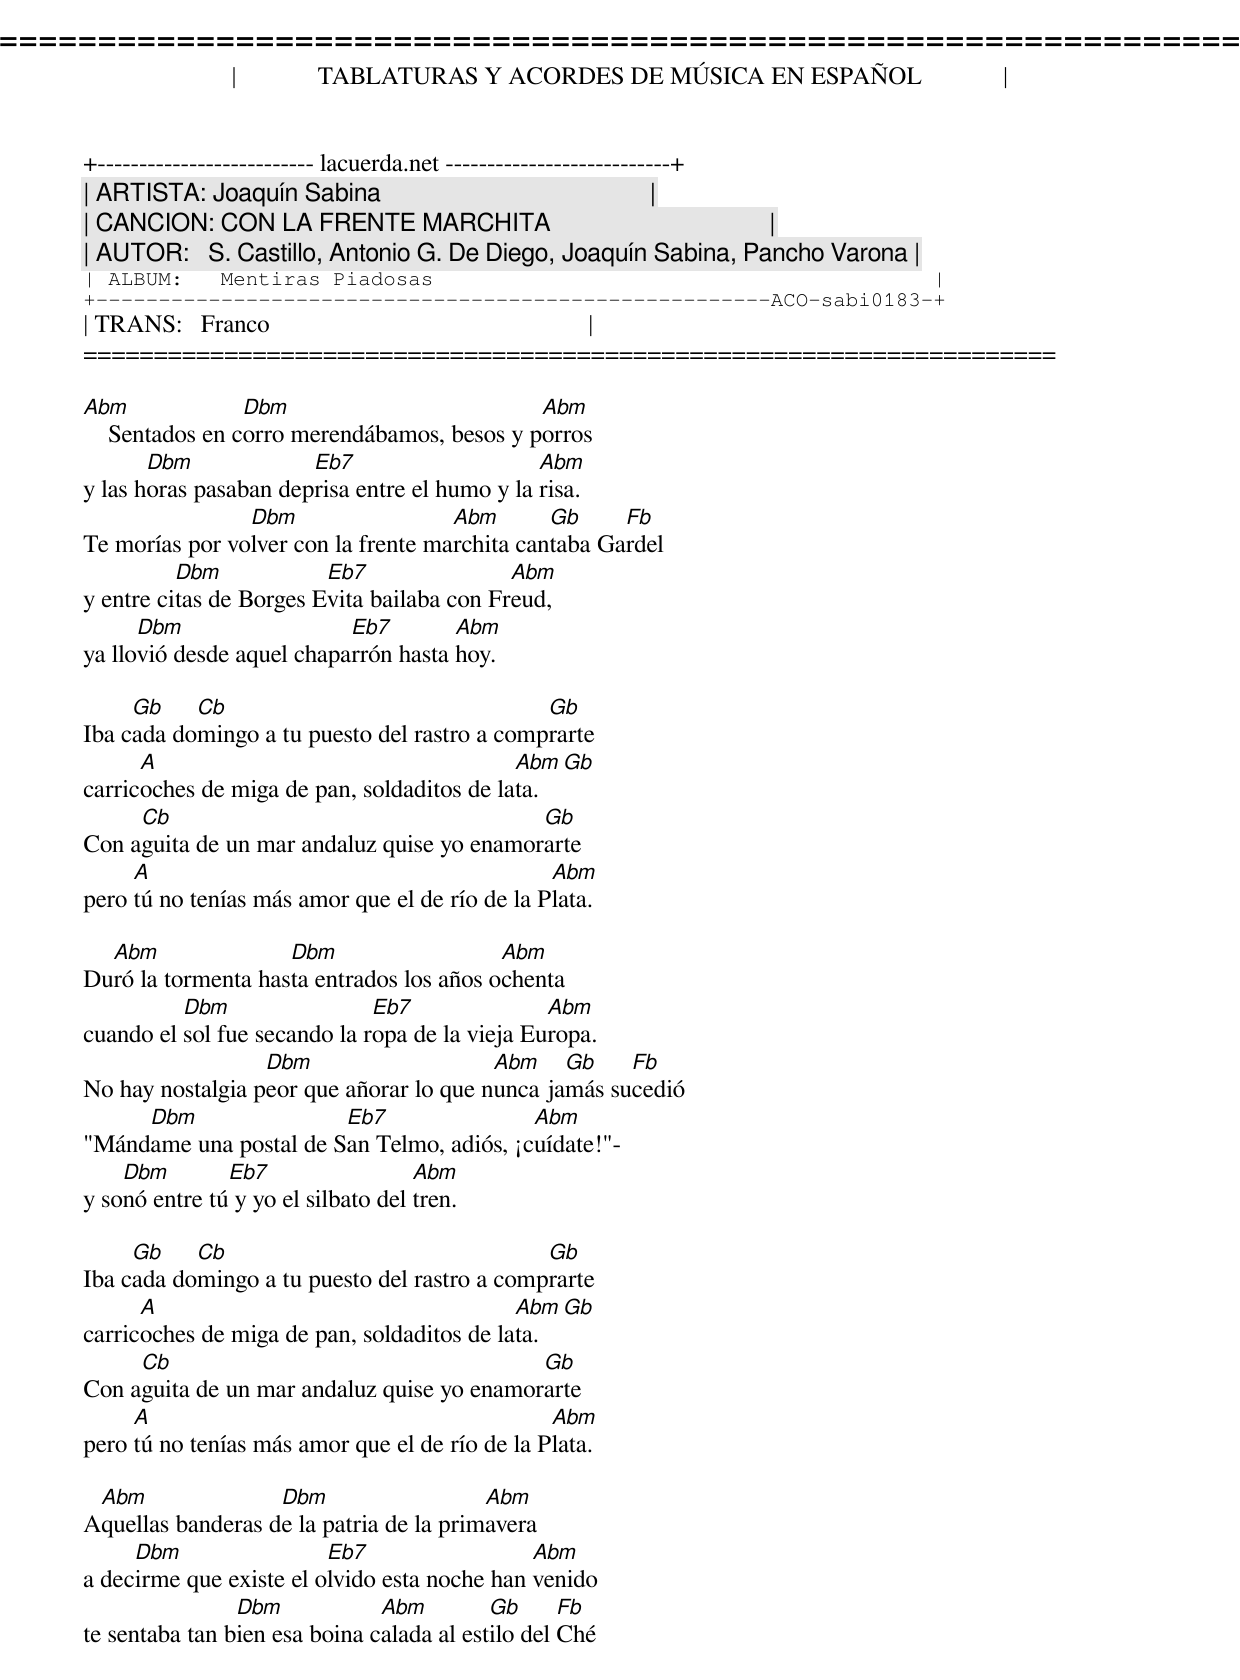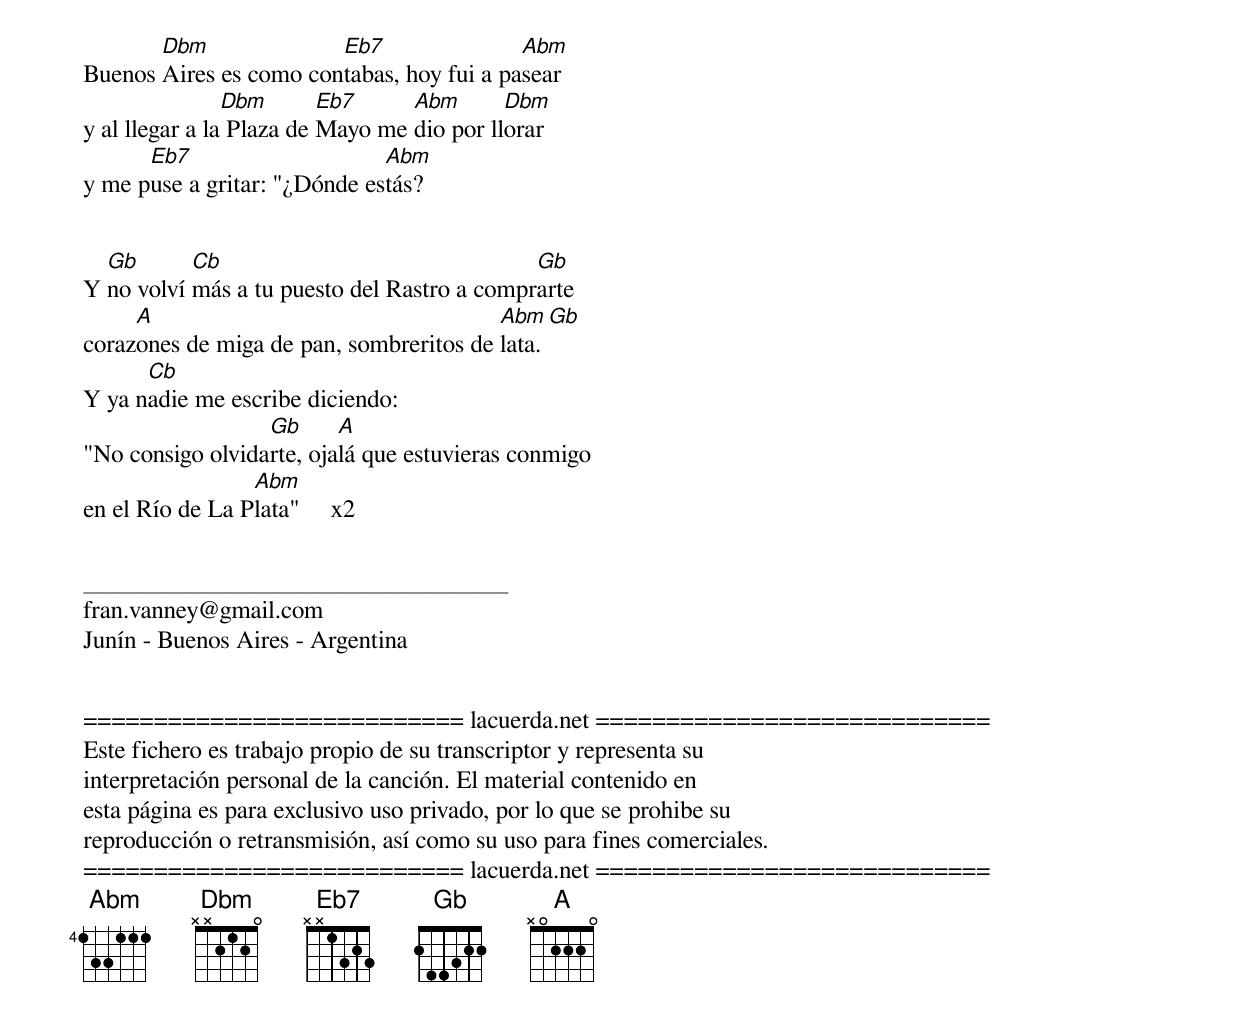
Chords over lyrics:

=====================================================================
|             TABLATURAS Y ACORDES DE MÚSICA EN ESPAÑOL             |
+-------------------------- lacuerda.net ---------------------------+
| ARTISTA: Joaquín Sabina                                           |
| CANCION: CON LA FRENTE MARCHITA                                   |
| AUTOR:   S. Castillo, Antonio G. De Diego, Joaquín Sabina, Pancho Varona |
| ALBUM:   Mentiras Piadosas                                        |
+------------------------------------------------------ACO-sabi0183-+
| TRANS:   Franco                                                   |
=====================================================================

Abm              Dbm                         Abm
    Sentados en corro merendábamos, besos y porros
       Dbm             Eb7                     Abm
y las horas pasaban deprisa entre el humo y la risa.
                Dbm                  Abm       Gb     Fb
Te morías por volver con la frente marchita cantaba Gardel
          Dbm            Eb7                Abm
y entre citas de Borges Evita bailaba con Freud,
      Dbm                  Eb7        Abm
ya llovió desde aquel chaparrón hasta hoy.

     Gb    Cb                                 Gb
Iba cada domingo a tu puesto del rastro a comprarte
      A                                     Abm  Gb
carricoches de miga de pan, soldaditos de lata.
     Cb                                     Gb
Con aguita de un mar andaluz quise yo enamorarte
     A                                          Abm
pero tú no tenías más amor que el de río de la Plata.

  Abm               Dbm                   Abm
Duró la tormenta hasta entrados los años ochenta
          Dbm                 Eb7               Abm
cuando el sol fue secando la ropa de la vieja Europa.
                  Dbm                    Abm    Gb    Fb
No hay nostalgia peor que añorar lo que nunca jamás sucedió
     Dbm                Eb7                Abm
"Mándame una postal de San Telmo, adiós, ¡cuídate!"-
    Dbm        Eb7                  Abm
y sonó entre tú y yo el silbato del tren.

     Gb    Cb                                 Gb
Iba cada domingo a tu puesto del rastro a comprarte
      A                                     Abm  Gb
carricoches de miga de pan, soldaditos de lata.
     Cb                                     Gb
Con aguita de un mar andaluz quise yo enamorarte
     A                                          Abm
pero tú no tenías más amor que el de río de la Plata.

 Abm               Dbm                   Abm
Aquellas banderas de la patria de la primavera
     Dbm                 Eb7                  Abm
a decirme que existe el olvido esta noche han venido
                Dbm            Abm         Gb      Fb
te sentaba tan bien esa boina calada al estilo del Ché
       Dbm              Eb7                Abm
Buenos Aires es como contabas, hoy fui a pasear
                Dbm       Eb7     Abm       Dbm
y al llegar a la Plaza de Mayo me dio por llorar
      Eb7                     Abm
y me puse a gritar: "¿Dónde estás?


  Gb       Cb                                Gb
Y no volví más a tu puesto del Rastro a comprarte
     A                                   Abm      Gb
corazones de miga de pan, sombreritos de lata.
      Cb
Y ya nadie me escribe diciendo:
                  Gb      A
"No consigo olvidarte, ojalá que estuvieras conmigo
                 Abm
en el Río de La Plata"     x2


__________________________________
fran.vanney@gmail.com
Junín - Buenos Aires - Argentina


=========================== lacuerda.net ============================
Este fichero es trabajo propio de su transcriptor y representa su
interpretación personal de la canción. El material contenido en
esta página es para exclusivo uso privado, por lo que se prohibe su
reproducción o retransmisión, así como su uso para fines comerciales.
=========================== lacuerda.net ============================
